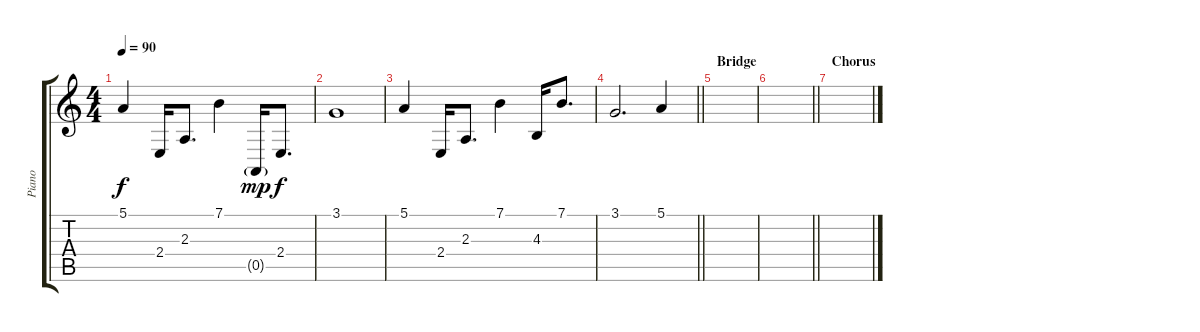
\track ("Piano" "Piano") {instrument brightacousticpiano}
\staff {score tabs}
\tuning (E4 B3 G3 D3 A2 E2) {hide}
\ts (4 4)
\tempo 90
\clef g2
\ks c
5.1.4{dy f} 2.4.16 2.3.8{d} 7.1.4 0.5{g}.16{dy mp} 2.4.8{d dy f} |
3.1.1 |
5.1.4 2.4.16 2.3.8{d} 7.1.4 4.3.16 7.1.8{d} |
\barLineRight lightlight
3.1.2{d} 5.1.4 |
\section ("" "Bridge")
|
\barLineRight lightlight
|
\section ("" "Chorus")
